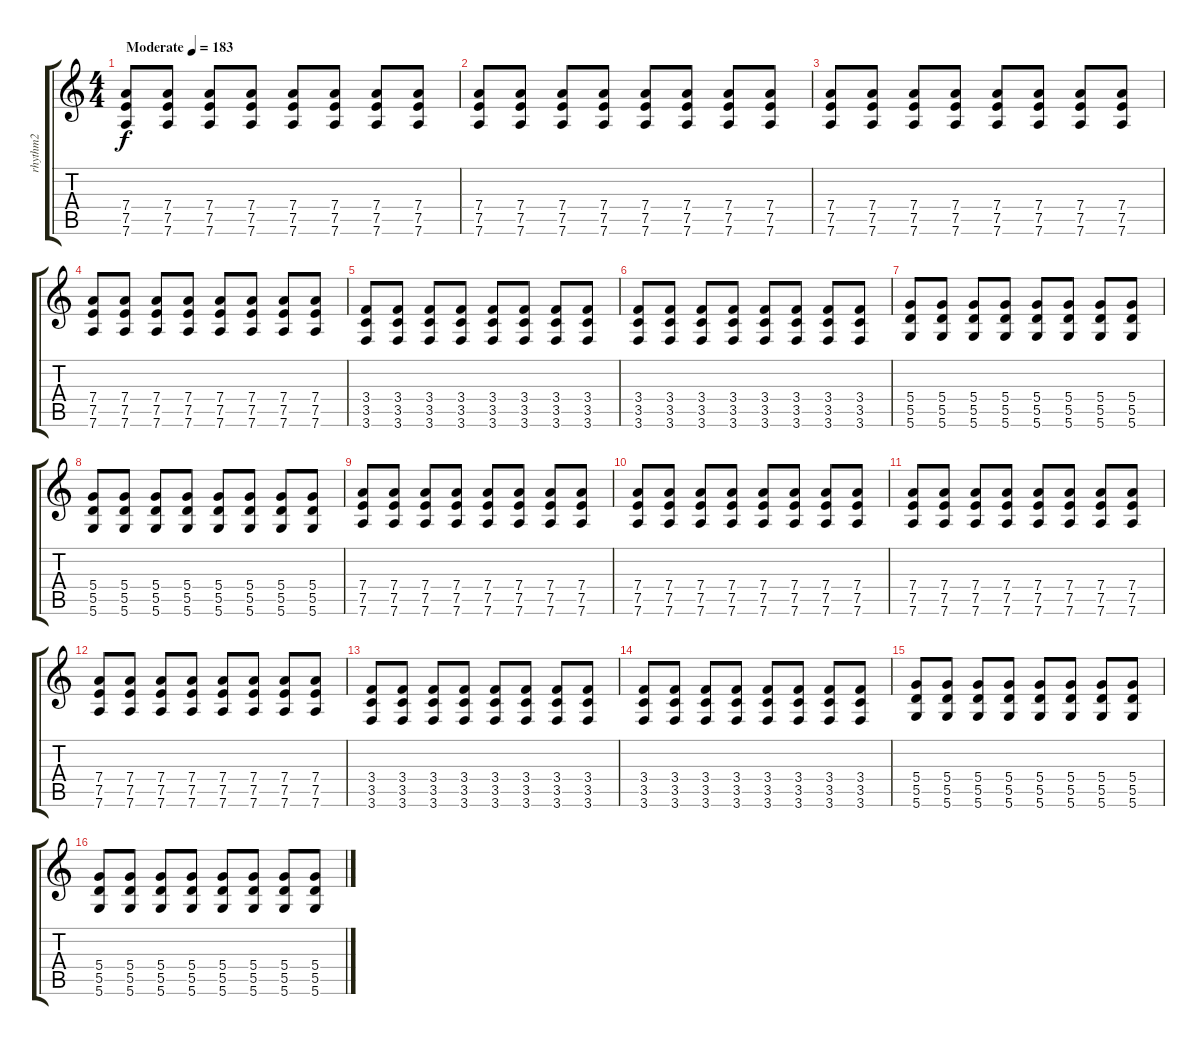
\track ("rhythm2" "rhythm2") {instrument distortionguitar}
\staff {score tabs}
\tuning (E4 B3 G3 D3 A2 D2) {hide}
\ts (4 4)
\tempo (183 "Moderate")
\clef g2
\ks c
(7.4 7.5 7.6).8{dy f instrument distortionguitar} (7.4 7.5 7.6).8 (7.4 7.5 7.6).8 (7.4 7.5 7.6).8 (7.4 7.5 7.6).8 (7.4 7.5 7.6).8 (7.4 7.5 7.6).8 (7.4 7.5 7.6).8 |
(7.4 7.5 7.6).8 (7.4 7.5 7.6).8 (7.4 7.5 7.6).8 (7.4 7.5 7.6).8 (7.4 7.5 7.6).8 (7.4 7.5 7.6).8 (7.4 7.5 7.6).8 (7.4 7.5 7.6).8 |
(7.4 7.5 7.6).8 (7.4 7.5 7.6).8 (7.4 7.5 7.6).8 (7.4 7.5 7.6).8 (7.4 7.5 7.6).8 (7.4 7.5 7.6).8 (7.4 7.5 7.6).8 (7.4 7.5 7.6).8 |
(7.4 7.5 7.6).8 (7.4 7.5 7.6).8 (7.4 7.5 7.6).8 (7.4 7.5 7.6).8 (7.4 7.5 7.6).8 (7.4 7.5 7.6).8 (7.4 7.5 7.6).8 (7.4 7.5 7.6).8 |
(3.4 3.5 3.6).8 (3.4 3.5 3.6).8 (3.4 3.5 3.6).8 (3.4 3.5 3.6).8 (3.4 3.5 3.6).8 (3.4 3.5 3.6).8 (3.4 3.5 3.6).8 (3.4 3.5 3.6).8 |
(3.4 3.5 3.6).8 (3.4 3.5 3.6).8 (3.4 3.5 3.6).8 (3.4 3.5 3.6).8 (3.4 3.5 3.6).8 (3.4 3.5 3.6).8 (3.4 3.5 3.6).8 (3.4 3.5 3.6).8 |
(5.4 5.5 5.6).8 (5.4 5.5 5.6).8 (5.4 5.5 5.6).8 (5.4 5.5 5.6).8 (5.4 5.5 5.6).8 (5.4 5.5 5.6).8 (5.4 5.5 5.6).8 (5.4 5.5 5.6).8 |
(5.4 5.5 5.6).8 (5.4 5.5 5.6).8 (5.4 5.5 5.6).8 (5.4 5.5 5.6).8 (5.4 5.5 5.6).8 (5.4 5.5 5.6).8 (5.4 5.5 5.6).8 (5.4 5.5 5.6).8 |
(7.4 7.5 7.6).8 (7.4 7.5 7.6).8 (7.4 7.5 7.6).8 (7.4 7.5 7.6).8 (7.4 7.5 7.6).8 (7.4 7.5 7.6).8 (7.4 7.5 7.6).8 (7.4 7.5 7.6).8 |
(7.4 7.5 7.6).8 (7.4 7.5 7.6).8 (7.4 7.5 7.6).8 (7.4 7.5 7.6).8 (7.4 7.5 7.6).8 (7.4 7.5 7.6).8 (7.4 7.5 7.6).8 (7.4 7.5 7.6).8 |
(7.4 7.5 7.6).8 (7.4 7.5 7.6).8 (7.4 7.5 7.6).8 (7.4 7.5 7.6).8 (7.4 7.5 7.6).8 (7.4 7.5 7.6).8 (7.4 7.5 7.6).8 (7.4 7.5 7.6).8 |
(7.4 7.5 7.6).8 (7.4 7.5 7.6).8 (7.4 7.5 7.6).8 (7.4 7.5 7.6).8 (7.4 7.5 7.6).8 (7.4 7.5 7.6).8 (7.4 7.5 7.6).8 (7.4 7.5 7.6).8 |
(3.4 3.5 3.6).8 (3.4 3.5 3.6).8 (3.4 3.5 3.6).8 (3.4 3.5 3.6).8 (3.4 3.5 3.6).8 (3.4 3.5 3.6).8 (3.4 3.5 3.6).8 (3.4 3.5 3.6).8 |
(3.4 3.5 3.6).8 (3.4 3.5 3.6).8 (3.4 3.5 3.6).8 (3.4 3.5 3.6).8 (3.4 3.5 3.6).8 (3.4 3.5 3.6).8 (3.4 3.5 3.6).8 (3.4 3.5 3.6).8 |
(5.4 5.5 5.6).8 (5.4 5.5 5.6).8 (5.4 5.5 5.6).8 (5.4 5.5 5.6).8 (5.4 5.5 5.6).8 (5.4 5.5 5.6).8 (5.4 5.5 5.6).8 (5.4 5.5 5.6).8 |
(5.4 5.5 5.6).8 (5.4 5.5 5.6).8 (5.4 5.5 5.6).8 (5.4 5.5 5.6).8 (5.4 5.5 5.6).8 (5.4 5.5 5.6).8 (5.4 5.5 5.6).8 (5.4 5.5 5.6).8
